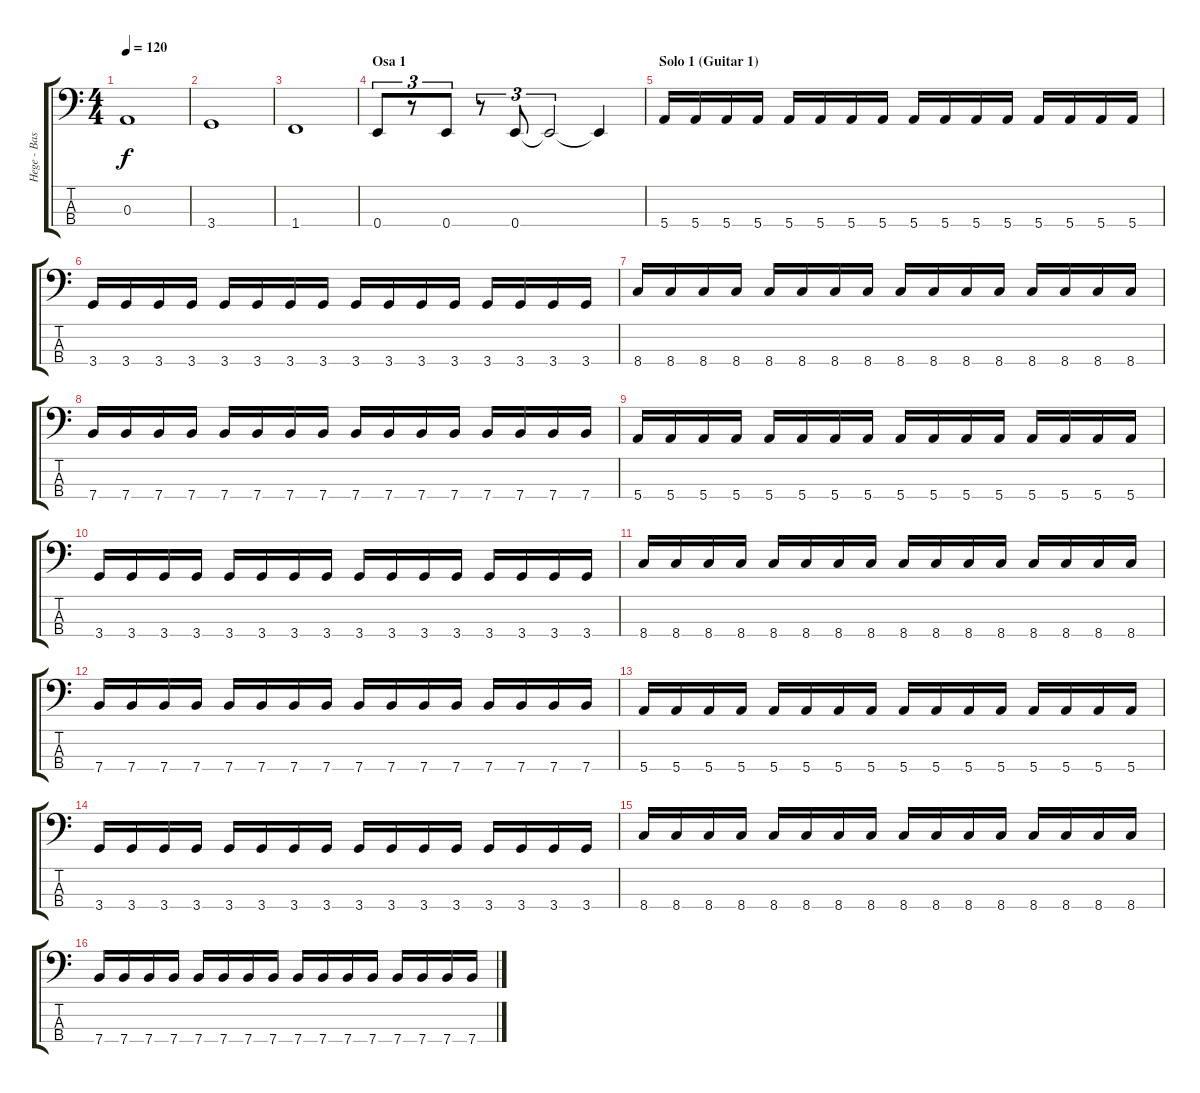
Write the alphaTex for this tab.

\track ("Hege - Bass" "Hege - Bas") {instrument electricbassfinger}
\staff {score tabs}
\tuning (G2 D2 A1 E1) {hide}
\ts (4 4)
\tempo 120
\clef f4
\ks c
0.3.1{dy f} |
3.4.1 |
1.4.1 |
\section ("" "Osa 1")
0.4.8{tu (3 2)} r.8{tu (3 2)} 0.4.8{tu (3 2)} r.8{tu (3 2)} 0.4.8{tu (3 2)} 0.4{t}.2{tu (3 2)} 0.4{t}.4 |
\section ("" "Solo 1 (Guitar 1) ")
5.4.16 5.4.16 5.4.16 5.4.16 5.4.16 5.4.16 5.4.16 5.4.16 5.4.16 5.4.16 5.4.16 5.4.16 5.4.16 5.4.16 5.4.16 5.4.16 |
3.4.16 3.4.16 3.4.16 3.4.16 3.4.16 3.4.16 3.4.16 3.4.16 3.4.16 3.4.16 3.4.16 3.4.16 3.4.16 3.4.16 3.4.16 3.4.16 |
8.4.16 8.4.16 8.4.16 8.4.16 8.4.16 8.4.16 8.4.16 8.4.16 8.4.16 8.4.16 8.4.16 8.4.16 8.4.16 8.4.16 8.4.16 8.4.16 |
7.4.16 7.4.16 7.4.16 7.4.16 7.4.16 7.4.16 7.4.16 7.4.16 7.4.16 7.4.16 7.4.16 7.4.16 7.4.16 7.4.16 7.4.16 7.4.16 |
5.4.16 5.4.16 5.4.16 5.4.16 5.4.16 5.4.16 5.4.16 5.4.16 5.4.16 5.4.16 5.4.16 5.4.16 5.4.16 5.4.16 5.4.16 5.4.16 |
3.4.16 3.4.16 3.4.16 3.4.16 3.4.16 3.4.16 3.4.16 3.4.16 3.4.16 3.4.16 3.4.16 3.4.16 3.4.16 3.4.16 3.4.16 3.4.16 |
8.4.16 8.4.16 8.4.16 8.4.16 8.4.16 8.4.16 8.4.16 8.4.16 8.4.16 8.4.16 8.4.16 8.4.16 8.4.16 8.4.16 8.4.16 8.4.16 |
7.4.16 7.4.16 7.4.16 7.4.16 7.4.16 7.4.16 7.4.16 7.4.16 7.4.16 7.4.16 7.4.16 7.4.16 7.4.16 7.4.16 7.4.16 7.4.16 |
5.4.16 5.4.16 5.4.16 5.4.16 5.4.16 5.4.16 5.4.16 5.4.16 5.4.16 5.4.16 5.4.16 5.4.16 5.4.16 5.4.16 5.4.16 5.4.16 |
3.4.16 3.4.16 3.4.16 3.4.16 3.4.16 3.4.16 3.4.16 3.4.16 3.4.16 3.4.16 3.4.16 3.4.16 3.4.16 3.4.16 3.4.16 3.4.16 |
8.4.16 8.4.16 8.4.16 8.4.16 8.4.16 8.4.16 8.4.16 8.4.16 8.4.16 8.4.16 8.4.16 8.4.16 8.4.16 8.4.16 8.4.16 8.4.16 |
7.4.16 7.4.16 7.4.16 7.4.16 7.4.16 7.4.16 7.4.16 7.4.16 7.4.16 7.4.16 7.4.16 7.4.16 7.4.16 7.4.16 7.4.16 7.4.16
